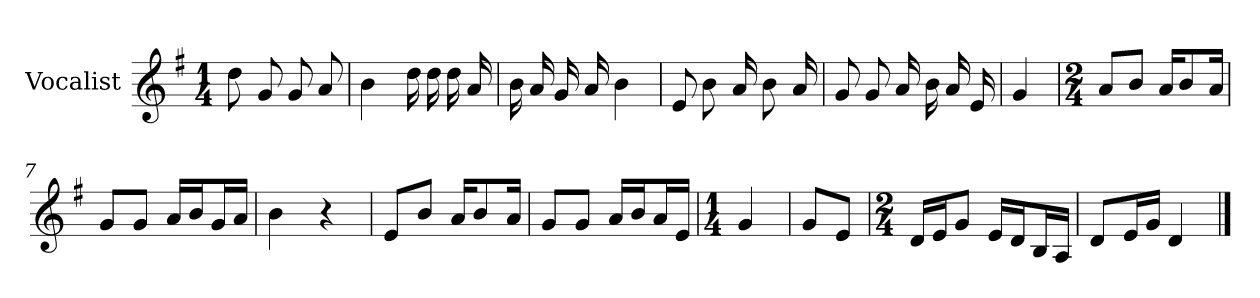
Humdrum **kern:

**kern
*part1
*staff1
*I"Vocalist
*k[f#]
*G:
*M1/4
=
8dd
8g
8g
8a
=1
4b
16dd
16dd
16dd
16a
=2
16b
16a
16g
16a
4b
=3
8e
8b
16a
8b
16a
=4
8g
8g
16a
16b
16a
16e
=5
4g
=6
*M2/4
8aL
8bJ
16aKL
8b
16aJk
=7
8gL
8gJ
16aLL
16bJ
16gL
16aJJ
=8
4b
4r
=9
8eL
8bJ
16aKL
8b
16aJk
=10
8gL
8gJ
16aLL
16bJ
16aL
16eJJ
=11
*M1/4
4g
=12
8gL
8eJ
=13
*M2/4
16dLL
16eJ
8gJ
16eLL
16dJ
16BL
16AJJ
=14
8dL
16eL
16gJJ
4d
==
*-
